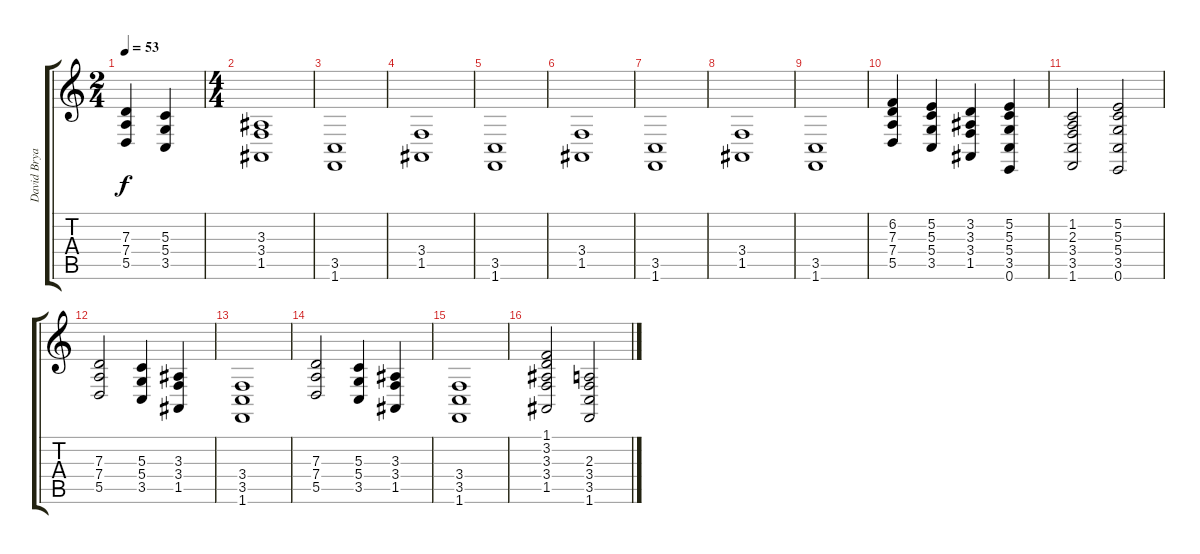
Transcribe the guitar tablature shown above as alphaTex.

\track ("David Bryan (Strings)" "David Brya") {instrument stringensemble2}
\staff {score tabs}
\tuning (E4 B3 G3 D3 A2 E2) {hide}
\ts (2 4)
\tempo 53
\clef g2
\ks c
(7.3 7.4 5.5).4{dy f} (5.3 5.4 3.5).4 |
\ts (4 4)
(3.3 3.4 1.5).1 |
(3.5 1.6).1 |
(3.4 1.5).1 |
(3.5 1.6).1 |
(3.4 1.5).1 |
(3.5 1.6).1 |
(3.4 1.5).1 |
(3.5 1.6).1 |
(6.2 7.3 7.4 5.5).4 (5.2 5.3 5.4 3.5).4 (3.2 3.3 3.4 1.5).4 (5.2 5.3 5.4 3.5 0.6).4 |
(1.2 2.3 3.4 3.5 1.6).2 (5.2 5.3 5.4 3.5 0.6).2 |
(7.3 7.4 5.5).2 (5.3 5.4 3.5).4 (3.3 3.4 1.5).4 |
(3.4 3.5 1.6).1 |
(7.3 7.4 5.5).2 (5.3 5.4 3.5).4 (3.3 3.4 1.5).4 |
(3.4 3.5 1.6).1 |
(1.1 3.2 3.3 3.4 1.5).2 (2.3 3.4 3.5 1.6).2
